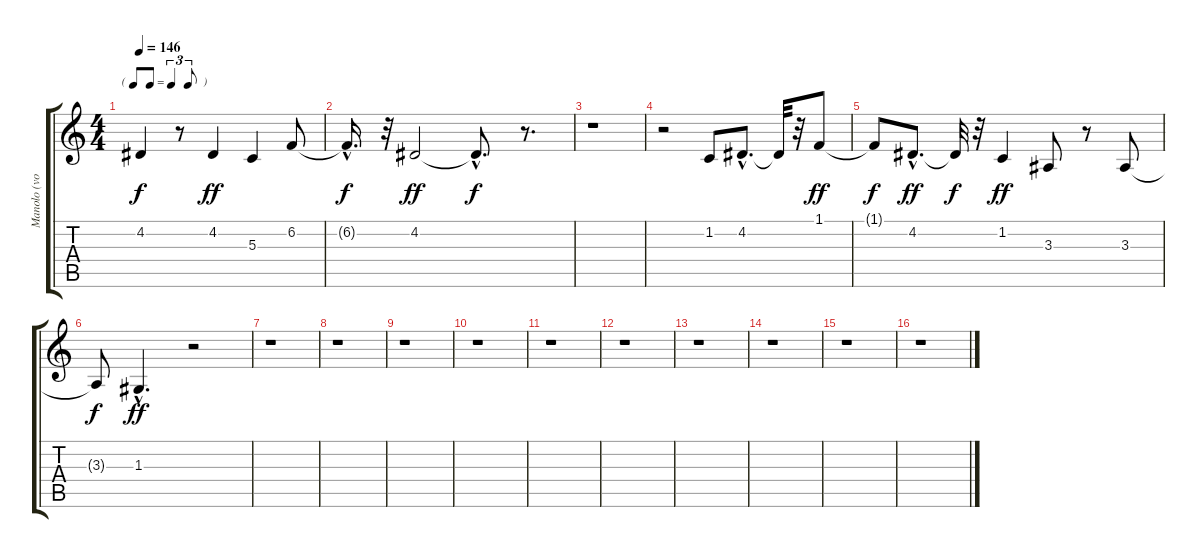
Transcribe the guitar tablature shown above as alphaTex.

\track ("Manolo (voz)" "Manolo (vo") {instrument voiceoohs}
\staff {score tabs}
\tuning (E4 B3 G3 D3 A2 E2) {hide}
\ts (4 4)
\tf triplet8th
\tempo 146
\clef g2
\ks c
4.2{t}.4{dy f} r.8 4.2.4{dy ff} 5.3.4 6.2.8 |
6.2{hac t}.16{d dy f} r.32 4.2.2{dy ff} 4.2{hac t}.8{d dy f} r.8{d} |
r.1 |
r.2 1.2.8 4.2{hac}.8{d} 4.2{t}.32 r.32 1.1.8{dy ff} |
1.1{t}.8{dy f} 4.2{hac}.8{d dy ff} 4.2{t}.32{dy f} r.32 1.2.4{dy ff} 3.3.8 r.8 3.3.8 |
3.3{t}.8{dy f} 1.3{hac}.4{d dy ff} r.2 |
r.1 |
r.1 |
r.1 |
r.1 |
r.1 |
r.1 |
r.1 |
r.1 |
r.1 |
r.1
